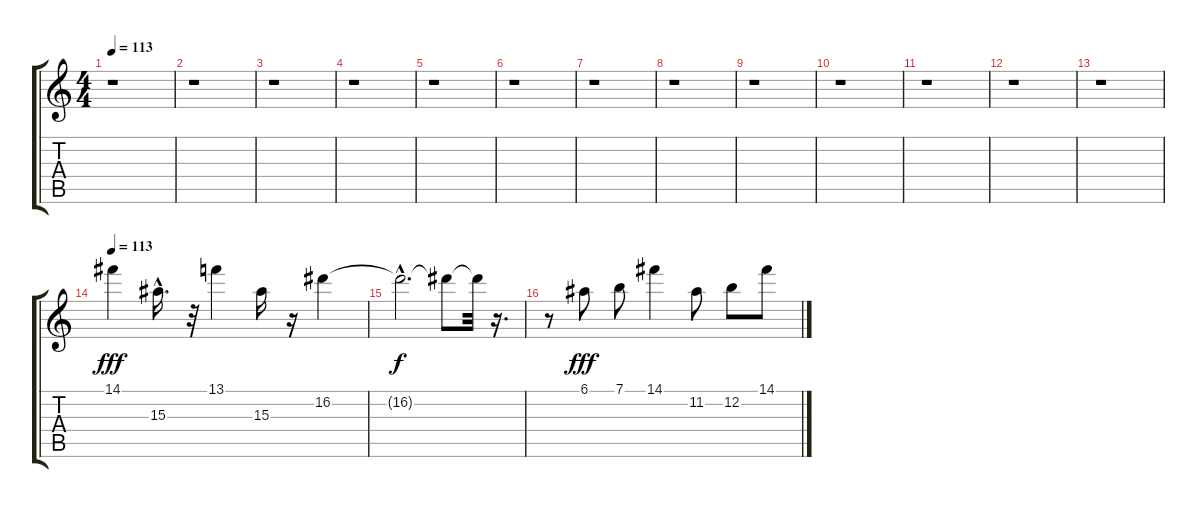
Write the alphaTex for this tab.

\track "" {instrument electricbassfinger}
\staff {score tabs}
\tuning (E4 B3 G3 D3 A2 E2) {hide}
\ts (4 4)
\tempo 113
\clef g2
\ks c
r.1{dy f} |
r.1 |
r.1 |
r.1 |
r.1 |
r.1 |
r.1 |
r.1 |
r.1 |
r.1 |
r.1 |
r.1 |
r.1 |
\tempo 113
14.1.4{dy fff} 15.3{hac}.16{d} r.32 13.1.4 15.3.16 r.16 16.2.4 |
16.2{hac t}.2{d dy f} 16.2{t}.8 16.2{t}.32 r.16{d} |
r.8 6.1.8{dy fff} 7.1.8 14.1.4 11.2.8 12.2.8 14.1.8
